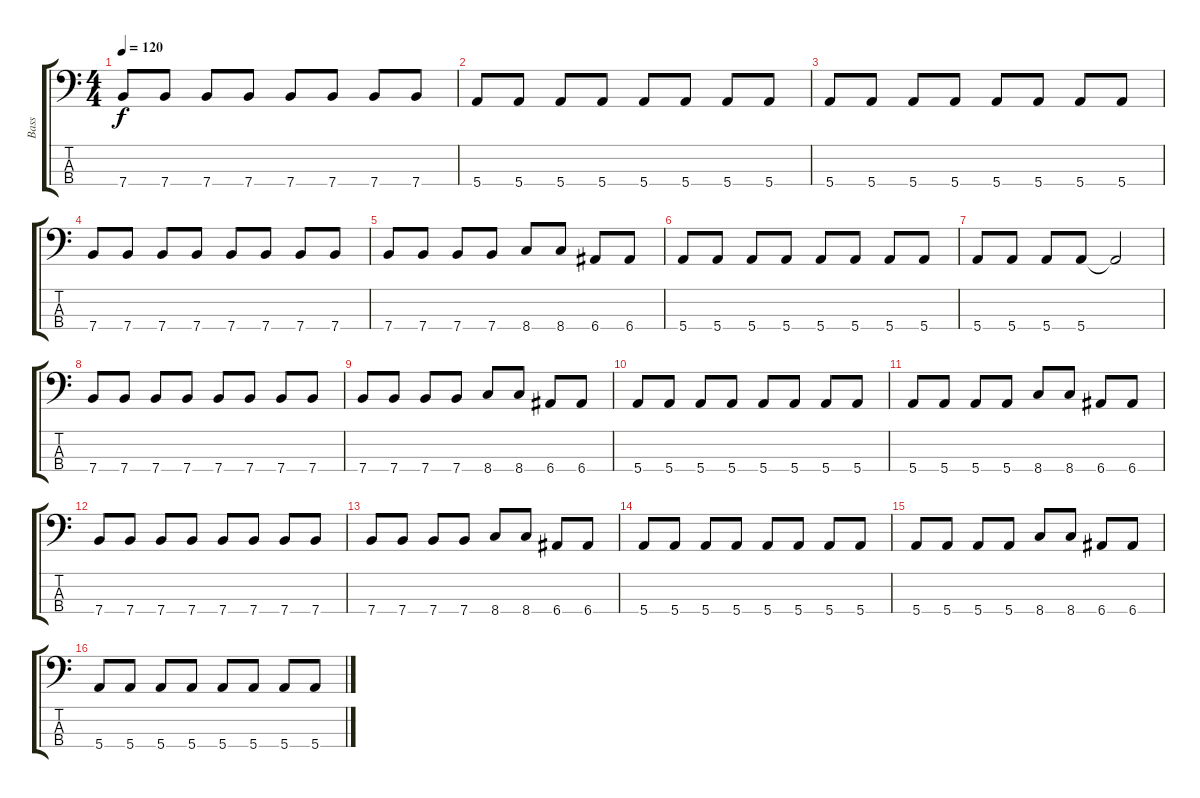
\track ("Bass" "Bass") {instrument electricbassfinger}
\staff {score tabs}
\tuning (G2 D2 A1 E1) {hide}
\ts (4 4)
\tempo 120
\clef f4
\ks c
7.4.8{dy f} 7.4.8 7.4.8 7.4.8 7.4.8 7.4.8 7.4.8 7.4.8 |
5.4.8 5.4.8 5.4.8 5.4.8 5.4.8 5.4.8 5.4.8 5.4.8 |
5.4.8 5.4.8 5.4.8 5.4.8 5.4.8 5.4.8 5.4.8 5.4.8 |
7.4.8 7.4.8 7.4.8 7.4.8 7.4.8 7.4.8 7.4.8 7.4.8 |
7.4.8 7.4.8 7.4.8 7.4.8 8.4.8 8.4.8 6.4.8 6.4.8 |
5.4.8 5.4.8 5.4.8 5.4.8 5.4.8 5.4.8 5.4.8 5.4.8 |
5.4.8 5.4.8 5.4.8 5.4.8 5.4{t}.2 |
7.4.8 7.4.8 7.4.8 7.4.8 7.4.8 7.4.8 7.4.8 7.4.8 |
7.4.8 7.4.8 7.4.8 7.4.8 8.4.8 8.4.8 6.4.8 6.4.8 |
5.4.8 5.4.8 5.4.8 5.4.8 5.4.8 5.4.8 5.4.8 5.4.8 |
5.4.8 5.4.8 5.4.8 5.4.8 8.4.8 8.4.8 6.4.8 6.4.8 |
7.4.8 7.4.8 7.4.8 7.4.8 7.4.8 7.4.8 7.4.8 7.4.8 |
7.4.8 7.4.8 7.4.8 7.4.8 8.4.8 8.4.8 6.4.8 6.4.8 |
5.4.8 5.4.8 5.4.8 5.4.8 5.4.8 5.4.8 5.4.8 5.4.8 |
5.4.8 5.4.8 5.4.8 5.4.8 8.4.8 8.4.8 6.4.8 6.4.8 |
5.4.8 5.4.8 5.4.8 5.4.8 5.4.8 5.4.8 5.4.8 5.4.8
